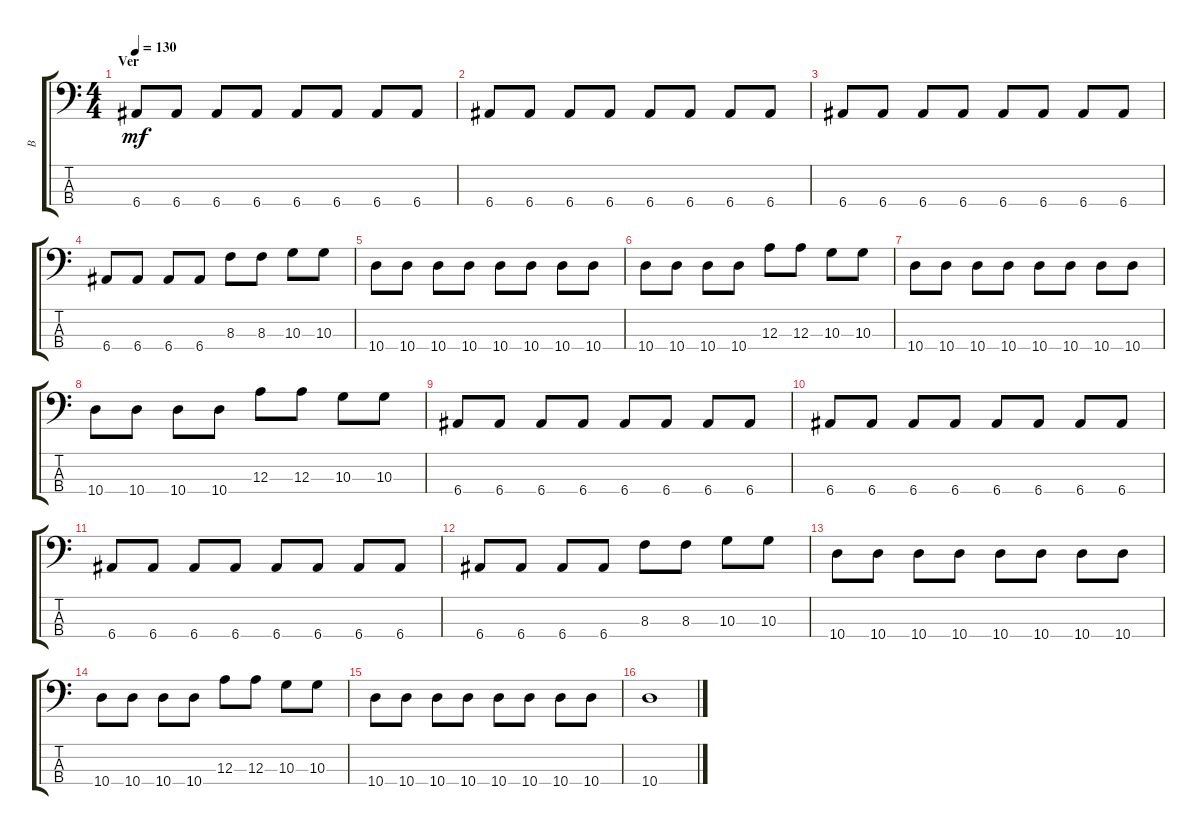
\track ("B" "B") {instrument electricbassfinger}
\staff {score tabs}
\tuning (G2 D2 A1 E1) {hide}
\ts (4 4)
\section ("" "Ver")
\tempo 130
\clef f4
\ks c
6.4.8{dy mf} 6.4.8 6.4.8 6.4.8 6.4.8 6.4.8 6.4.8 6.4.8 |
6.4.8 6.4.8 6.4.8 6.4.8 6.4.8 6.4.8 6.4.8 6.4.8 |
6.4.8 6.4.8 6.4.8 6.4.8 6.4.8 6.4.8 6.4.8 6.4.8 |
6.4.8 6.4.8 6.4.8 6.4.8 8.3.8 8.3.8 10.3.8 10.3.8 |
10.4.8 10.4.8 10.4.8 10.4.8 10.4.8 10.4.8 10.4.8 10.4.8 |
10.4.8 10.4.8 10.4.8 10.4.8 12.3.8 12.3.8 10.3.8 10.3.8 |
10.4.8 10.4.8 10.4.8 10.4.8 10.4.8 10.4.8 10.4.8 10.4.8 |
10.4.8 10.4.8 10.4.8 10.4.8 12.3.8 12.3.8 10.3.8 10.3.8 |
6.4.8 6.4.8 6.4.8 6.4.8 6.4.8 6.4.8 6.4.8 6.4.8 |
6.4.8 6.4.8 6.4.8 6.4.8 6.4.8 6.4.8 6.4.8 6.4.8 |
6.4.8 6.4.8 6.4.8 6.4.8 6.4.8 6.4.8 6.4.8 6.4.8 |
6.4.8 6.4.8 6.4.8 6.4.8 8.3.8 8.3.8 10.3.8 10.3.8 |
10.4.8 10.4.8 10.4.8 10.4.8 10.4.8 10.4.8 10.4.8 10.4.8 |
10.4.8 10.4.8 10.4.8 10.4.8 12.3.8 12.3.8 10.3.8 10.3.8 |
10.4.8 10.4.8 10.4.8 10.4.8 10.4.8 10.4.8 10.4.8 10.4.8 |
10.4.1
